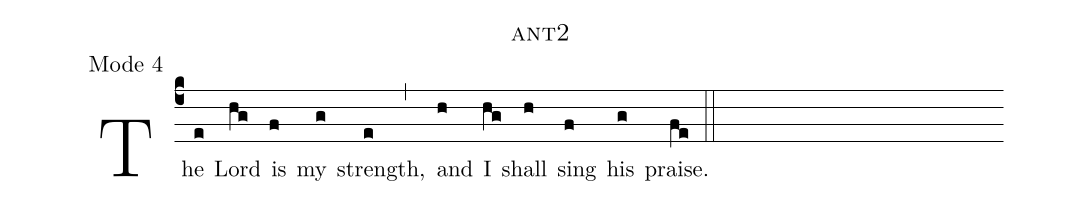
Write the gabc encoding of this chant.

name: ant2;
annotation: Mode 4;
%%
(c4)
The(e) Lord(hg) is(f) my(g) strength,(e) (,) and(h) I(hg) shall(h) sing(f) his(g) praise.(fe) (::)
